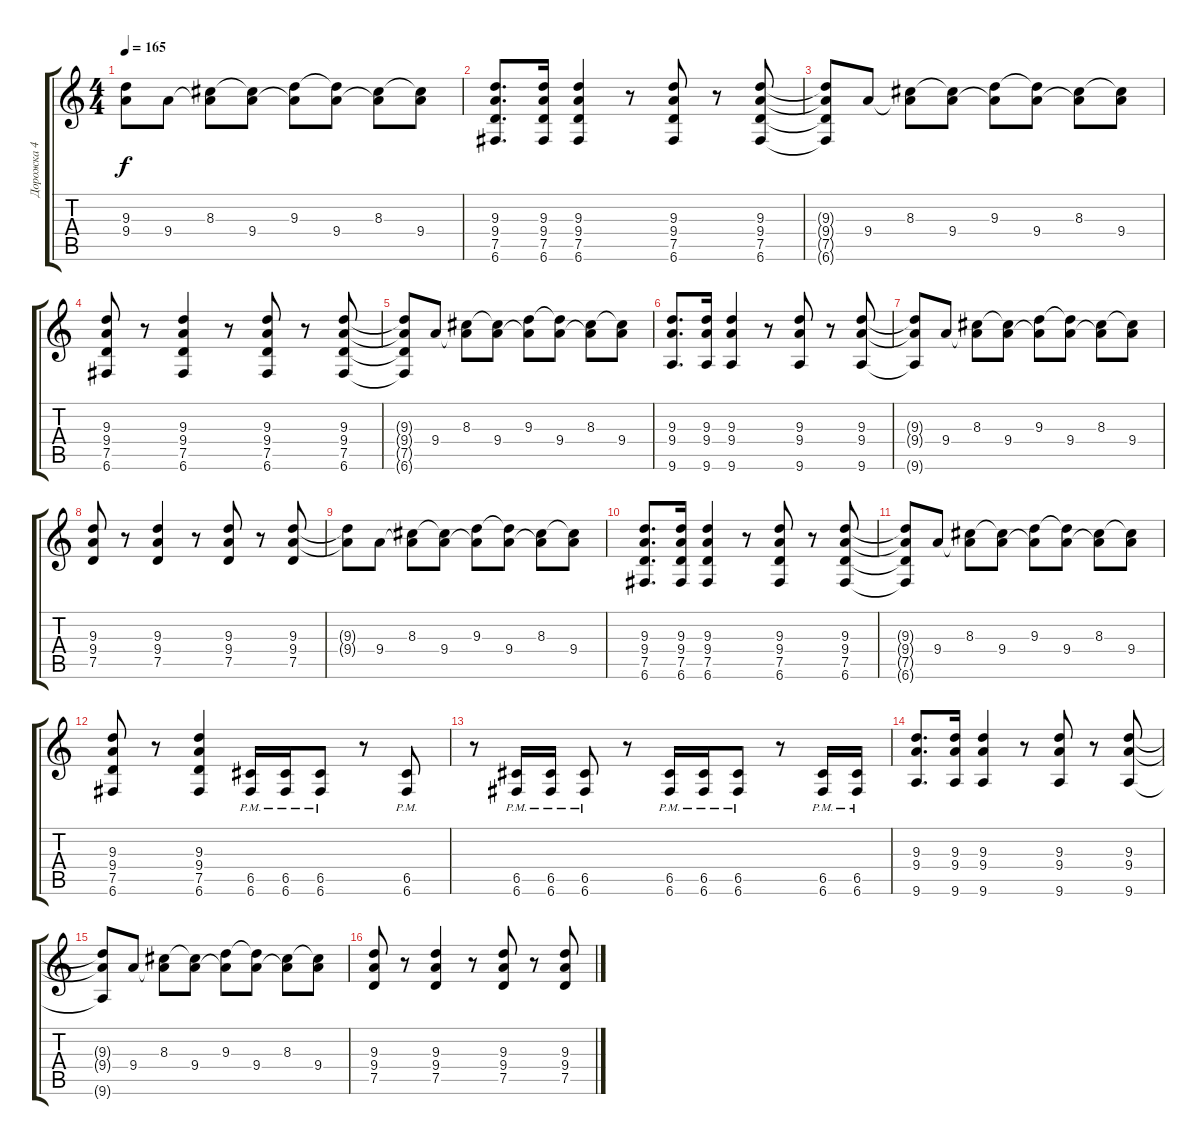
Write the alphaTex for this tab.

\track ("Дорожка 4" "Дорожка 4") {instrument distortionguitar}
\staff {score tabs}
\tuning (D4 A3 F3 C3 G2 C2) {hide}
\ts (4 4)
\tempo 165
\clef g2
\ks c
(9.3{t} 9.4{t}).8{dy f} 9.4.8 (8.3 9.4{t}).8 (8.3{t} 9.4).8 (9.3 9.4{t}).8 (9.3{t} 9.4).8 (8.3 9.4{t}).8 (8.3{t} 9.4).8 |
(9.3 9.4 7.5 6.6).8{d} (9.3 9.4 7.5 6.6).16 (9.3 9.4 7.5 6.6).4 r.8 (9.3 9.4 7.5 6.6).8 r.8 (9.3 9.4 7.5 6.6).8 |
(9.3{t} 9.4{t} 7.5{t} 6.6{t}).8 9.4.8 (8.3 9.4{t}).8 (8.3{t} 9.4).8 (9.3 9.4{t}).8 (9.3{t} 9.4).8 (8.3 9.4{t}).8 (8.3{t} 9.4).8 |
(9.3 9.4 7.5 6.6).8 r.8 (9.3 9.4 7.5 6.6).4 r.8 (9.3 9.4 7.5 6.6).8 r.8 (9.3 9.4 7.5 6.6).8 |
(9.3{t} 9.4{t} 7.5{t} 6.6{t}).8 9.4.8 (8.3 9.4{t}).8 (8.3{t} 9.4).8 (9.3 9.4{t}).8 (9.3{t} 9.4).8 (8.3 9.4{t}).8 (8.3{t} 9.4).8 |
(9.3 9.4 9.6).8{d} (9.3 9.4 9.6).16 (9.3 9.4 9.6).4 r.8 (9.3 9.4 9.6).8 r.8 (9.3 9.4 9.6).8 |
(9.3{t} 9.4{t} 9.6{t}).8 9.4.8 (8.3 9.4{t}).8 (8.3{t} 9.4).8 (9.3 9.4{t}).8 (9.3{t} 9.4).8 (8.3 9.4{t}).8 (8.3{t} 9.4).8 |
(9.3 9.4 7.5).8 r.8 (9.3 9.4 7.5).4 r.8 (9.3 9.4 7.5).8 r.8 (9.3 9.4 7.5).8 |
(9.3{t} 9.4{t}).8 9.4.8 (8.3 9.4{t}).8 (8.3{t} 9.4).8 (9.3 9.4{t}).8 (9.3{t} 9.4).8 (8.3 9.4{t}).8 (8.3{t} 9.4).8 |
(9.3 9.4 7.5 6.6).8{d} (9.3 9.4 7.5 6.6).16 (9.3 9.4 7.5 6.6).4 r.8 (9.3 9.4 7.5 6.6).8 r.8 (9.3 9.4 7.5 6.6).8 |
(9.3{t} 9.4{t} 7.5{t} 6.6{t}).8 9.4.8 (8.3 9.4{t}).8 (8.3{t} 9.4).8 (9.3 9.4{t}).8 (9.3{t} 9.4).8 (8.3 9.4{t}).8 (8.3{t} 9.4).8 |
(9.3 9.4 7.5 6.6).8 r.8 (9.3 9.4 7.5 6.6).4 (6.5{pm} 6.6{pm}).16 (6.5{pm} 6.6{pm}).16 (6.5{pm} 6.6{pm}).8 r.8 (6.5{pm} 6.6{pm}).8 |
r.8 (6.5{pm} 6.6{pm}).16 (6.5{pm} 6.6{pm}).16 (6.5{pm} 6.6{pm}).8 r.8 (6.5{pm} 6.6{pm}).16 (6.5{pm} 6.6{pm}).16 (6.5{pm} 6.6{pm}).8 r.8 (6.5{pm} 6.6{pm}).16 (6.5{pm} 6.6{pm}).16 |
(9.3 9.4 9.6).8{d} (9.3 9.4 9.6).16 (9.3 9.4 9.6).4 r.8 (9.3 9.4 9.6).8 r.8 (9.3 9.4 9.6).8 |
(9.3{t} 9.4{t} 9.6{t}).8 9.4.8 (8.3 9.4{t}).8 (8.3{t} 9.4).8 (9.3 9.4{t}).8 (9.3{t} 9.4).8 (8.3 9.4{t}).8 (8.3{t} 9.4).8 |
(9.3 9.4 7.5).8 r.8 (9.3 9.4 7.5).4 r.8 (9.3 9.4 7.5).8 r.8 (9.3 9.4 7.5).8
